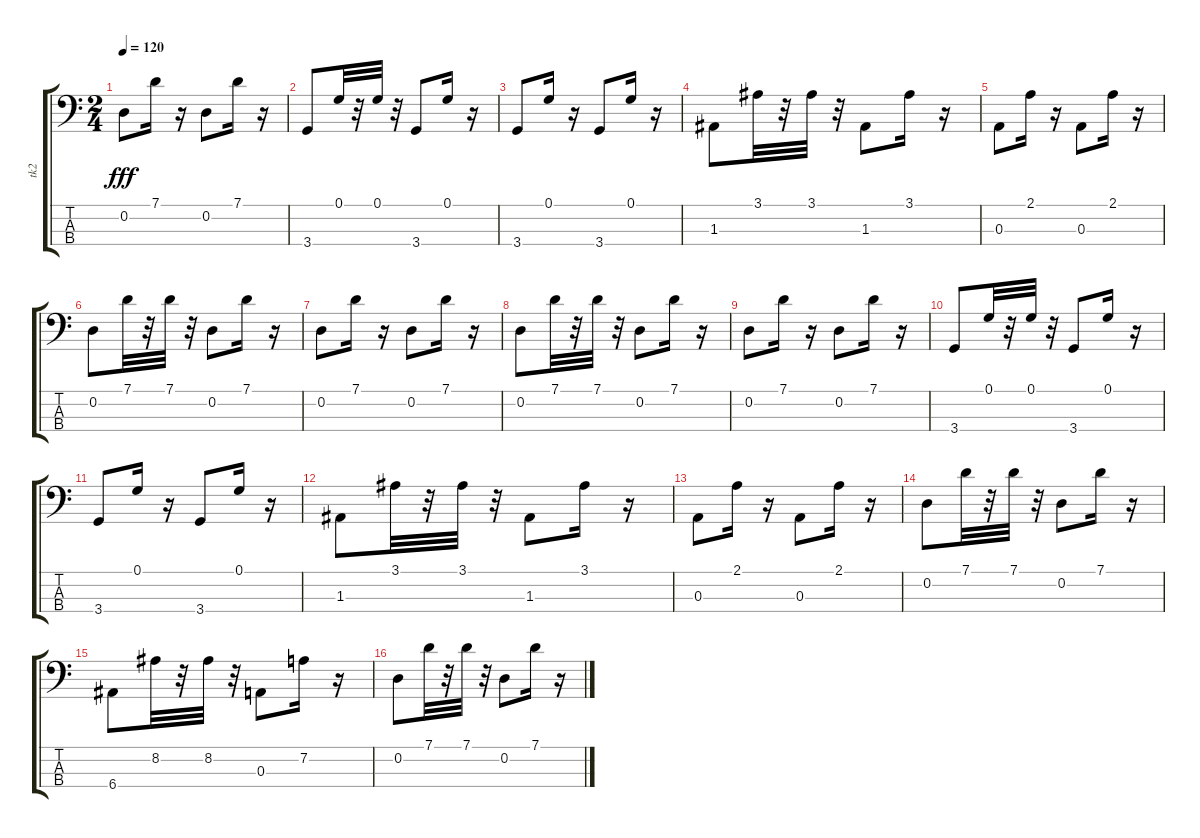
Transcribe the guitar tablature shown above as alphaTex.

\track ("tk2" "tk2") {instrument electricguitarjazz}
\staff {score tabs}
\tuning (G2 D2 A1 E1) {hide}
\ts (2 4)
\tempo 120
\clef f4
\ks c
0.2.8{dy fff} 7.1.16 r.16 0.2.8 7.1.16 r.16 |
3.4.8 0.1.32 r.32 0.1.32 r.32 3.4.8 0.1.16 r.16 |
3.4.8 0.1.16 r.16 3.4.8 0.1.16 r.16 |
1.3.8 3.1.32 r.32 3.1.32 r.32 1.3.8 3.1.16 r.16 |
0.3.8 2.1.16 r.16 0.3.8 2.1.16 r.16 |
0.2.8 7.1.32 r.32 7.1.32 r.32 0.2.8 7.1.16 r.16 |
0.2.8 7.1.16 r.16 0.2.8 7.1.16 r.16 |
0.2.8 7.1.32 r.32 7.1.32 r.32 0.2.8 7.1.16 r.16 |
0.2.8 7.1.16 r.16 0.2.8 7.1.16 r.16 |
3.4.8 0.1.32 r.32 0.1.32 r.32 3.4.8 0.1.16 r.16 |
3.4.8 0.1.16 r.16 3.4.8 0.1.16 r.16 |
1.3.8 3.1.32 r.32 3.1.32 r.32 1.3.8 3.1.16 r.16 |
0.3.8 2.1.16 r.16 0.3.8 2.1.16 r.16 |
0.2.8 7.1.32 r.32 7.1.32 r.32 0.2.8 7.1.16 r.16 |
6.4.8 8.2.32 r.32 8.2.32 r.32 0.3.8 7.2.16 r.16 |
0.2.8 7.1.32 r.32 7.1.32 r.32 0.2.8 7.1.16 r.16
